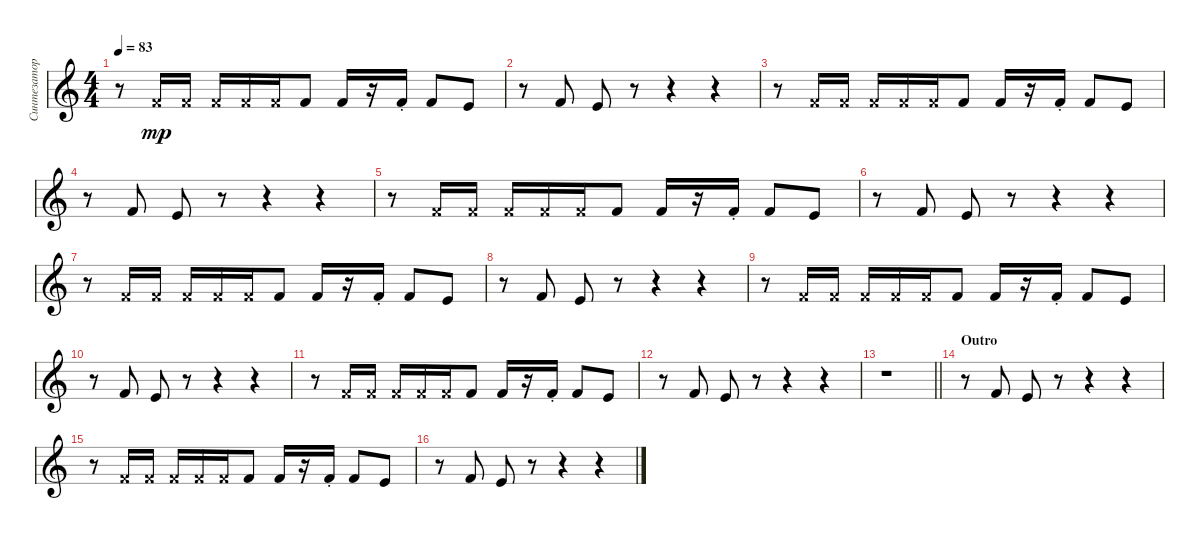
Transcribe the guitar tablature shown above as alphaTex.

\track ("Синтезатор" "Синтезатор") {instrument lead2sawtooth}
\staff {score}
\tuning (E4 B3 G3 D3 A2 D2) {hide}
\ts (4 4)
\tempo 83
\clef g2
\ks c
r.8{dy mp} 1.1{x}.16 1.1{x}.16 1.1{x}.16 1.1{x}.16 1.1{x}.16 1.1.8 1.1.16 r.16 1.1{st}.16 1.1.8 0.1.8 |
r.8 1.1.8 0.1.8 r.8 r.4 r.4 |
r.8 1.1{x}.16 1.1{x}.16 1.1{x}.16 1.1{x}.16 1.1{x}.16 1.1.8 1.1.16 r.16 1.1{st}.16 1.1.8 0.1.8 |
r.8 1.1.8 0.1.8 r.8 r.4 r.4 |
r.8 1.1{x}.16 1.1{x}.16 1.1{x}.16 1.1{x}.16 1.1{x}.16 1.1.8 1.1.16 r.16 1.1{st}.16 1.1.8 0.1.8 |
r.8 1.1.8 0.1.8 r.8 r.4 r.4 |
r.8 1.1{x}.16 1.1{x}.16 1.1{x}.16 1.1{x}.16 1.1{x}.16 1.1.8 1.1.16 r.16 1.1{st}.16 1.1.8 0.1.8 |
r.8 1.1.8 0.1.8 r.8 r.4 r.4 |
r.8 1.1{x}.16 1.1{x}.16 1.1{x}.16 1.1{x}.16 1.1{x}.16 1.1.8 1.1.16 r.16 1.1{st}.16 1.1.8 0.1.8 |
r.8 1.1.8 0.1.8 r.8 r.4 r.4 |
r.8 1.1{x}.16 1.1{x}.16 1.1{x}.16 1.1{x}.16 1.1{x}.16 1.1.8 1.1.16 r.16 1.1{st}.16 1.1.8 0.1.8 |
r.8 1.1.8 0.1.8 r.8 r.4 r.4 |
\barLineRight lightlight
r.1 |
\section ("" "Outro")
r.8 1.1.8 0.1.8 r.8 r.4 r.4 |
r.8 1.1{x}.16 1.1{x}.16 1.1{x}.16 1.1{x}.16 1.1{x}.16 1.1.8 1.1.16 r.16 1.1{st}.16 1.1.8 0.1.8 |
r.8 1.1.8 0.1.8 r.8 r.4 r.4
